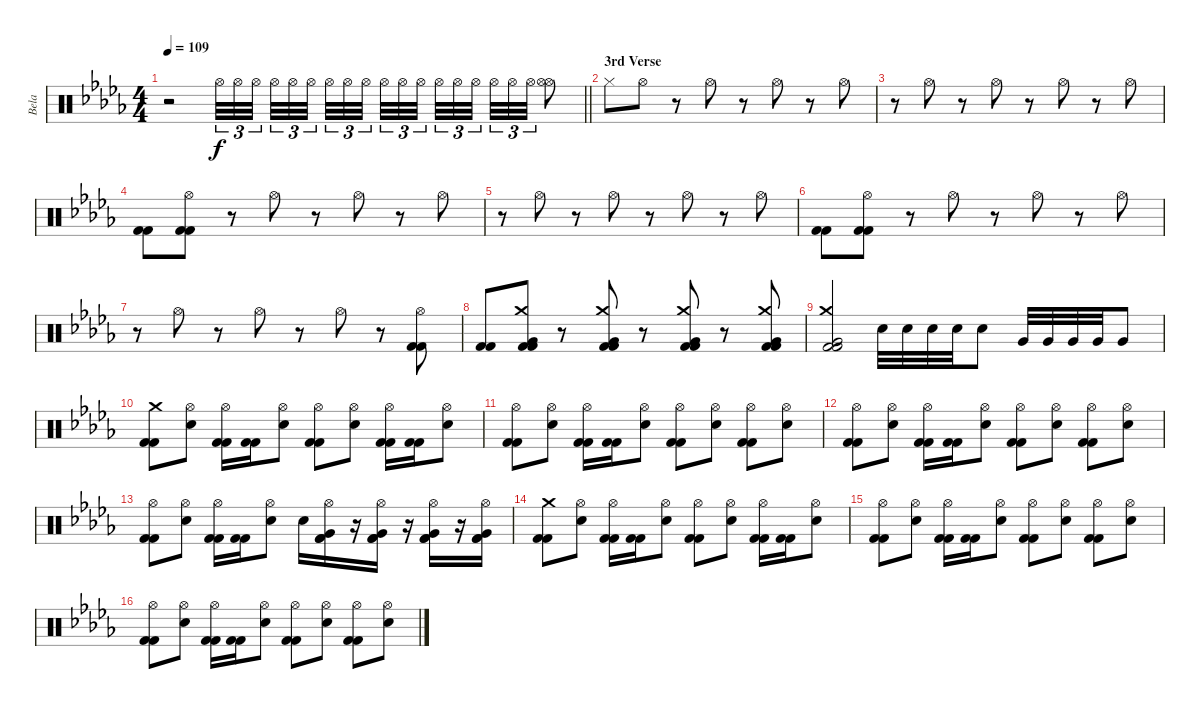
\track ("Bela" "Bela") {instrument percussion}
\staff {score}
\articulation defaults
\ts (4 4)
\tempo 109
\clef neutral
\barLineRight lightlight
\ks bbminor
r.2{dy f volume 0} "Hi-Hat (open)".32{tu (3 2) volume 13} "Hi-Hat (open)".32{tu (3 2)} "Hi-Hat (open)".32{tu (3 2)} "Hi-Hat (open)".32{tu (3 2)} "Hi-Hat (open)".32{tu (3 2)} "Hi-Hat (open)".32{tu (3 2)} "Hi-Hat (open)".32{tu (3 2)} "Hi-Hat (open)".32{tu (3 2)} "Hi-Hat (open)".32{tu (3 2)} "Hi-Hat (open)".32{tu (3 2)} "Hi-Hat (open)".32{tu (3 2)} "Hi-Hat (open)".32{tu (3 2)} "Hi-Hat (open)".32{tu (3 2)} "Hi-Hat (open)".32{tu (3 2)} "Hi-Hat (open)".32{tu (3 2)} "Hi-Hat (open)".32{tu (3 2)} "Hi-Hat (open)".32{tu (3 2)} "Hi-Hat (open)".32{tu (3 2)} ("Hi-Hat (open)" "Hi-Hat (open)").8 |
\section ("" "3rd Verse")
"Hi-Hat (closed)".8 "Hi-Hat (open)".8 r.8 "Hi-Hat (open)".8 r.8 "Hi-Hat (open)".8 r.8 "Hi-Hat (open)".8 |
r.8 "Hi-Hat (open)".8 r.8 "Hi-Hat (open)".8 r.8 "Hi-Hat (open)".8 r.8 "Hi-Hat (open)".8 |
("Kick (hit) 2" "Kick (hit) 2").8 ("Hi-Hat (open)" "Kick (hit) 2" "Kick (hit) 2").8 r.8 "Hi-Hat (open)".8 r.8 "Hi-Hat (open)".8 r.8 "Hi-Hat (open)".8 |
r.8 "Hi-Hat (open)".8 r.8 "Hi-Hat (open)".8 r.8 "Hi-Hat (open)".8 r.8 "Hi-Hat (open)".8 |
("Kick (hit) 2" "Kick (hit) 2").8 ("Hi-Hat (open)" "Kick (hit) 2" "Kick (hit) 2").8 r.8 "Hi-Hat (open)".8 r.8 "Hi-Hat (open)".8 r.8 "Hi-Hat (open)".8 |
r.8 "Hi-Hat (open)".8 r.8 "Hi-Hat (open)".8 r.8 "Hi-Hat (open)".8 r.8 ("Hi-Hat (open)" "Kick (hit) 2" "Kick (hit) 2").8 |
("Kick (hit) 2" "Kick (hit) 2").8 ("Crash medium (hit)" "Very Low Tom (hit)" "Kick (hit) 2" "Kick (hit) 2").8 r.8 ("Crash medium (hit)" "Very Low Tom (hit)" "Kick (hit) 2" "Kick (hit) 2").8 r.8 ("Crash medium (hit)" "Very Low Tom (hit)" "Kick (hit) 2" "Kick (hit) 2").8 r.8 ("Crash medium (hit)" "Very Low Tom (hit)" "Kick (hit) 2" "Kick (hit) 2").8 |
("Crash medium (hit)" "Very Low Tom (hit)" "Kick (hit) 2" "Kick (hit) 2").2 "Snare (hit) 2".32 "Snare (hit) 2".32 "Snare (hit) 2".32 "Snare (hit) 2".32 "Snare (hit) 2".8 "Very Low Tom (hit)".32 "Very Low Tom (hit)".32 "Very Low Tom (hit)".32 "Very Low Tom (hit)".32 "Very Low Tom (hit)".8 |
("Crash medium (hit)" "Kick (hit) 2" "Kick (hit) 2").8 ("Hi-Hat (open)" "Snare (hit) 2").8 ("Hi-Hat (open)" "Kick (hit) 2" "Kick (hit) 2").16 ("Kick (hit) 2" "Kick (hit) 2").16 ("Hi-Hat (open)" "Snare (hit) 2").8 ("Hi-Hat (open)" "Kick (hit) 2" "Kick (hit) 2").8 ("Hi-Hat (open)" "Snare (hit) 2").8 ("Hi-Hat (open)" "Kick (hit) 2" "Kick (hit) 2").16 ("Kick (hit) 2" "Kick (hit) 2").16 ("Hi-Hat (open)" "Snare (hit) 2").8 |
("Hi-Hat (open)" "Kick (hit) 2" "Kick (hit) 2").8 ("Hi-Hat (open)" "Snare (hit) 2").8 ("Hi-Hat (open)" "Kick (hit) 2" "Kick (hit) 2").16 ("Kick (hit) 2" "Kick (hit) 2").16 ("Hi-Hat (open)" "Snare (hit) 2").8 ("Hi-Hat (open)" "Kick (hit) 2" "Kick (hit) 2").8 ("Hi-Hat (open)" "Snare (hit) 2").8 ("Hi-Hat (open)" "Kick (hit) 2" "Kick (hit) 2").8 ("Hi-Hat (open)" "Snare (hit) 2").8 |
("Hi-Hat (open)" "Kick (hit) 2" "Kick (hit) 2").8 ("Hi-Hat (open)" "Snare (hit) 2").8 ("Hi-Hat (open)" "Kick (hit) 2" "Kick (hit) 2").16 ("Kick (hit) 2" "Kick (hit) 2").16 ("Hi-Hat (open)" "Snare (hit) 2").8 ("Hi-Hat (open)" "Kick (hit) 2" "Kick (hit) 2").8 ("Hi-Hat (open)" "Snare (hit) 2").8 ("Hi-Hat (open)" "Kick (hit) 2" "Kick (hit) 2").8 ("Hi-Hat (open)" "Snare (hit) 2").8 |
("Hi-Hat (open)" "Kick (hit) 2" "Kick (hit) 2").8 ("Hi-Hat (open)" "Snare (hit) 2").8 ("Hi-Hat (open)" "Kick (hit) 2" "Kick (hit) 2").16 ("Kick (hit) 2" "Kick (hit) 2").16 ("Hi-Hat (open)" "Snare (hit) 2").8 "Snare (hit) 2".16 ("Hi-Hat (open)" "Very Low Tom (hit)" "Kick (hit) 2" "Kick (hit) 2").16 r.16 ("Hi-Hat (open)" "Very Low Tom (hit)" "Kick (hit) 2" "Kick (hit) 2").16 r.16 ("Hi-Hat (open)" "Very Low Tom (hit)" "Kick (hit) 2" "Kick (hit) 2").16 r.16 ("Hi-Hat (open)" "Very Low Tom (hit)" "Kick (hit) 2" "Kick (hit) 2").16 |
("Crash medium (hit)" "Kick (hit) 2" "Kick (hit) 2").8 ("Hi-Hat (open)" "Snare (hit) 2").8 ("Hi-Hat (open)" "Kick (hit) 2" "Kick (hit) 2").16 ("Kick (hit) 2" "Kick (hit) 2").16 ("Hi-Hat (open)" "Snare (hit) 2").8 ("Hi-Hat (open)" "Kick (hit) 2" "Kick (hit) 2").8 ("Hi-Hat (open)" "Snare (hit) 2").8 ("Hi-Hat (open)" "Kick (hit) 2" "Kick (hit) 2").16 ("Kick (hit) 2" "Kick (hit) 2").16 ("Hi-Hat (open)" "Snare (hit) 2").8 |
("Hi-Hat (open)" "Kick (hit) 2" "Kick (hit) 2").8 ("Hi-Hat (open)" "Snare (hit) 2").8 ("Hi-Hat (open)" "Kick (hit) 2" "Kick (hit) 2").16 ("Kick (hit) 2" "Kick (hit) 2").16 ("Hi-Hat (open)" "Snare (hit) 2").8 ("Hi-Hat (open)" "Kick (hit) 2" "Kick (hit) 2").8 ("Hi-Hat (open)" "Snare (hit) 2").8 ("Hi-Hat (open)" "Kick (hit) 2" "Kick (hit) 2").8 ("Hi-Hat (open)" "Snare (hit) 2").8 |
("Hi-Hat (open)" "Kick (hit) 2" "Kick (hit) 2").8 ("Hi-Hat (open)" "Snare (hit) 2").8 ("Hi-Hat (open)" "Kick (hit) 2" "Kick (hit) 2").16 ("Kick (hit) 2" "Kick (hit) 2").16 ("Hi-Hat (open)" "Snare (hit) 2").8 ("Hi-Hat (open)" "Kick (hit) 2" "Kick (hit) 2").8 ("Hi-Hat (open)" "Snare (hit) 2").8 ("Hi-Hat (open)" "Kick (hit) 2" "Kick (hit) 2").8 ("Hi-Hat (open)" "Snare (hit) 2").8
